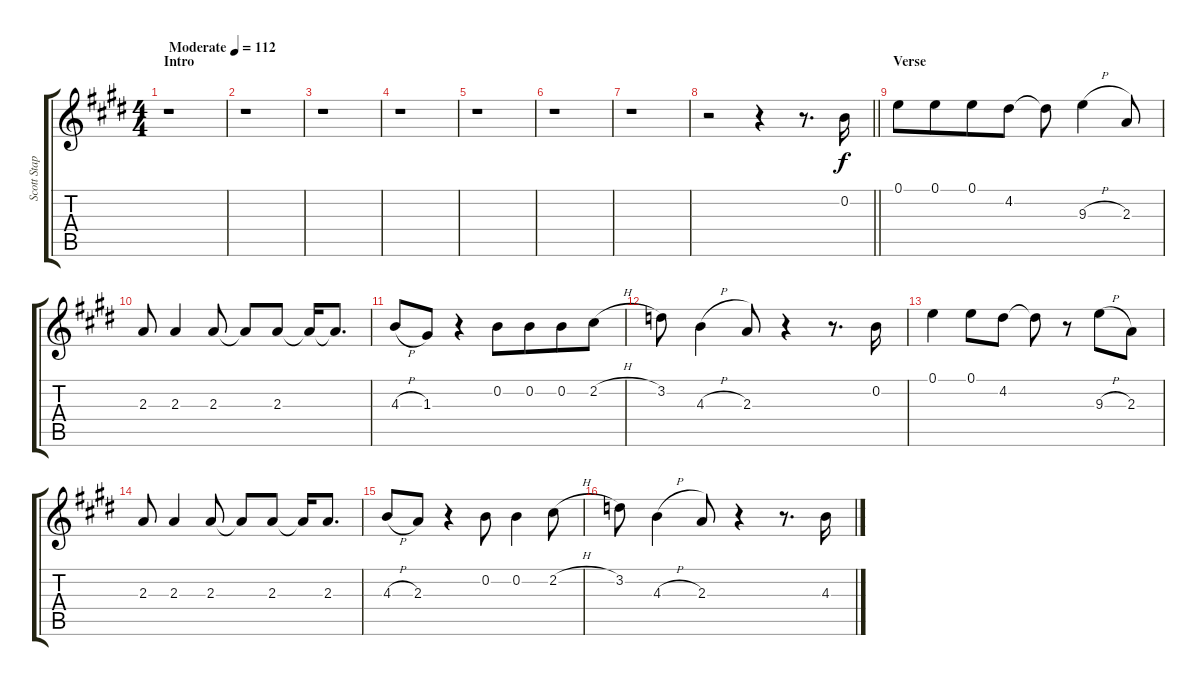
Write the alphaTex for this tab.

\track ("Scott Stapp (Vocals)" "Scott Stap") {instrument overdrivenguitar}
\staff {score tabs}
\tuning (E4 B3 G3 D3 A2 E2) {hide}
\ts (4 4)
\section ("" "Intro")
\tempo (112 "Moderate")
\clef g2
\ks c#minor
r.1{dy f instrument overdrivenguitar} |
r.1 |
r.1 |
r.1 |
r.1 |
r.1 |
r.1 |
\barLineRight lightlight
r.2 r.4 r.8{d} 0.2.16 |
\section ("" "Verse")
0.1.8 0.1.8{beam merge} 0.1.8 4.2.8 4.2{t}.8 9.3{h}.4 2.3.8 |
2.3.8 2.3.4 2.3.8 2.3{t}.8 2.3.8 2.3{t}.16 2.3{t}.8{d} |
4.3{h}.8 1.3.8 r.4 0.2.8 0.2.8{beam merge} 0.2.8 2.2{h}.8 |
3.2.8 4.3{h}.4 2.3.8 r.4 r.8{d} 0.2.16 |
0.1.4 0.1.8 4.2.8 4.2{t}.8 r.8 9.3{h}.8 2.3.8 |
2.3.8 2.3.4 2.3.8 2.3{t}.8 2.3.8 2.3{t}.16 2.3.8{d} |
4.3{h}.8 2.3.8 r.4 0.2.8 0.2.4 2.2{h}.8 |
3.2.8 4.3{h}.4 2.3.8 r.4 r.8{d} 4.3.16
